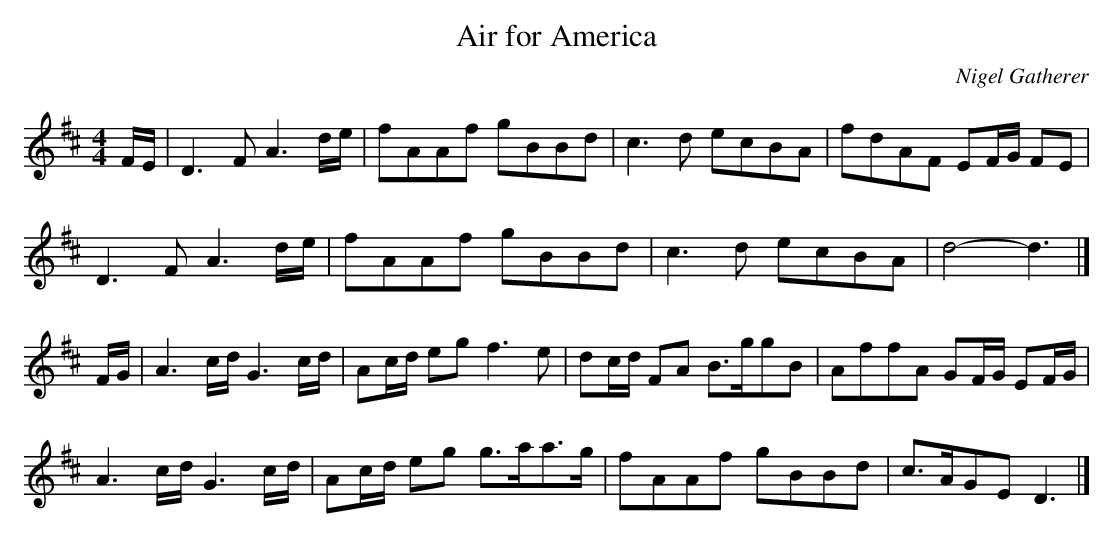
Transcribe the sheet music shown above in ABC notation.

X:1
T:Air for America
C:Nigel Gatherer
M:4/4
L:1/8
K:D
F/E/|D3 F A3 d/e/|fAAf gBBd|c3 d ecBA|fdAF EF/G/ FE|
D3 F A3 d/e/|fAAf gBBd|c3 d ecBA|d4- d3|]
F/G/|A3 c/d/ G3 c/d/|Ac/d/ eg f3 e|dc/d/ FA B>ggB|AffA GF/G/ EF/G/|
A3 c/d/ G3 c/d/|Ac/d/ eg g>aa>g|fAAf gBBd|c>AGE D3|]
